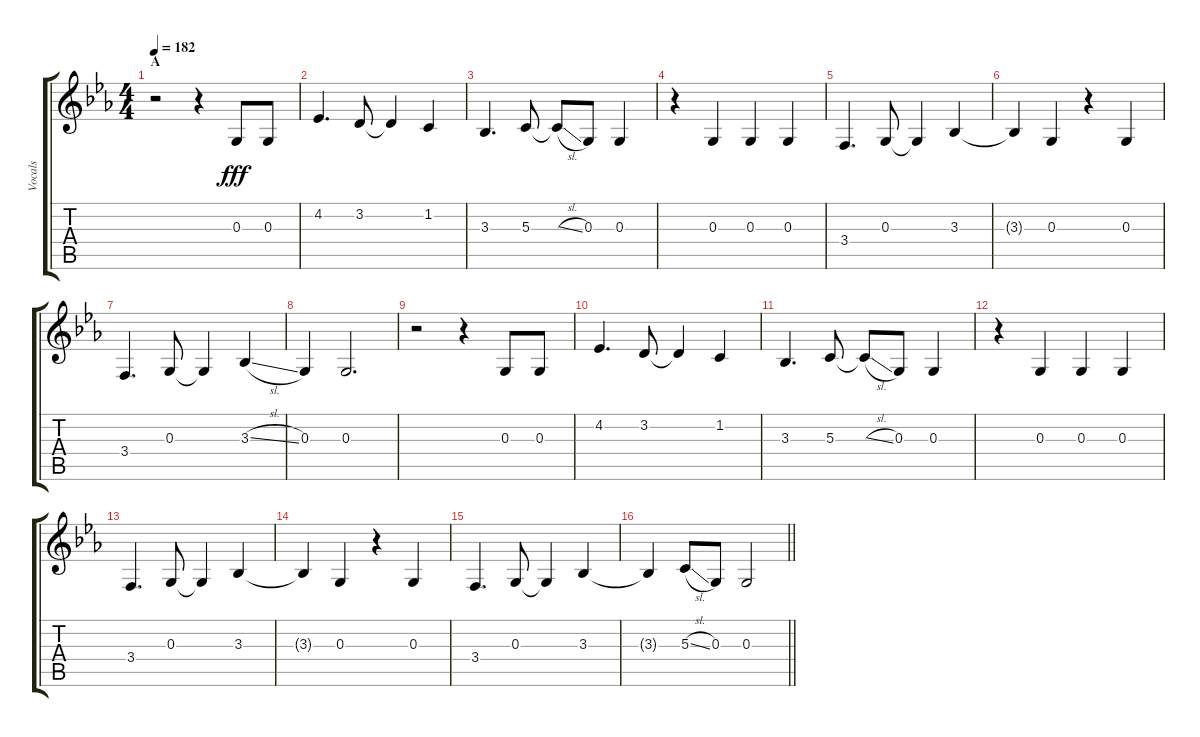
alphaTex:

\track ("Vocals" "Vocals") {instrument voiceoohs}
\staff {score tabs}
\tuning (E4 B3 G3 D3 A2 E2) {hide}
\ts (4 4)
\section ("" "A")
\tempo 182
\clef g2
\ks eb
r.2{dy fff} r.4 0.3.8 0.3.8 |
4.2.4{d} 3.2.8 3.2{t}.4 1.2.4 |
3.3.4{d} 5.3.8 5.3{sl t}.8 0.3.8 0.3.4 |
r.4 0.3.4 0.3.4 0.3.4 |
3.4.4{d} 0.3.8 0.3{t}.4 3.3.4 |
3.3{t}.4 0.3.4 r.4 0.3.4 |
3.4.4{d} 0.3.8 0.3{t}.4 3.3{sl}.4 |
0.3.4 0.3.2{d} |
r.2 r.4 0.3.8 0.3.8 |
4.2.4{d} 3.2.8 3.2{t}.4 1.2.4 |
3.3.4{d} 5.3.8 5.3{sl t}.8 0.3.8 0.3.4 |
r.4 0.3.4 0.3.4 0.3.4 |
3.4.4{d} 0.3.8 0.3{t}.4 3.3.4 |
3.3{t}.4 0.3.4 r.4 0.3.4 |
3.4.4{d} 0.3.8 0.3{t}.4 3.3.4 |
\barLineRight lightlight
3.3{t}.4 5.3{sl}.8 0.3.8 0.3.2
